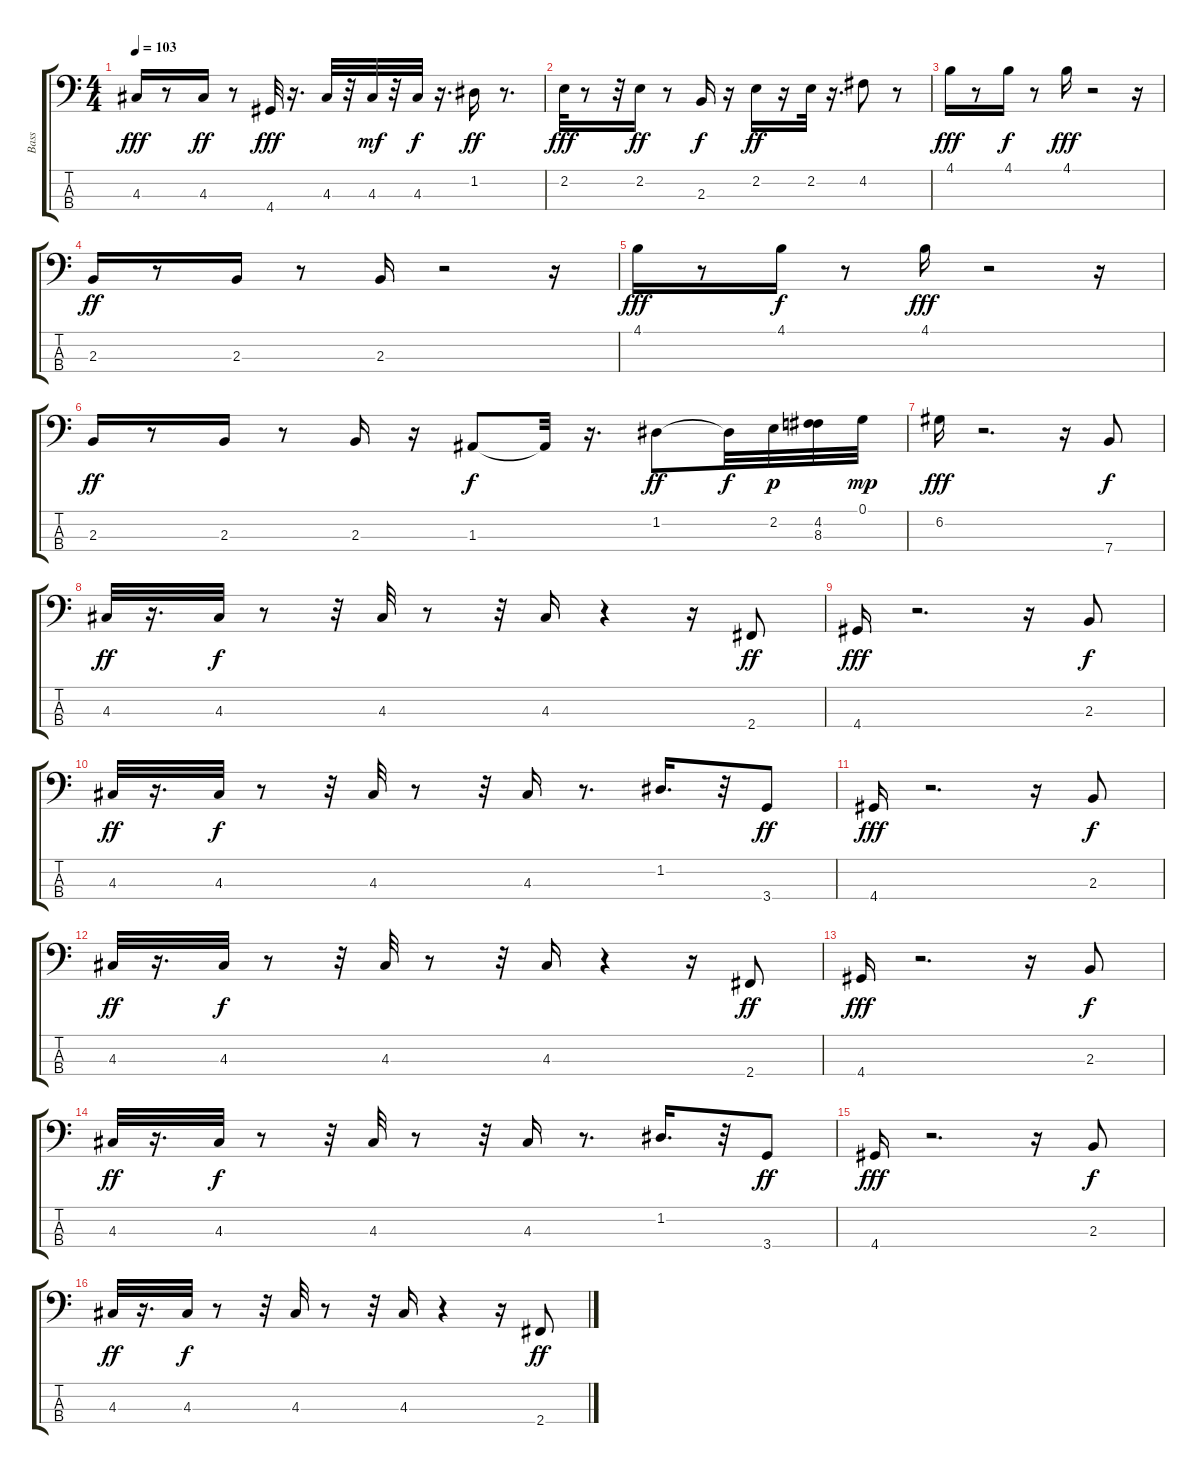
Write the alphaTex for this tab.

\track ("Bass" "Bass") {instrument electricbassfinger}
\staff {score tabs}
\tuning (G2 D2 A1 E1) {hide}
\ts (4 4)
\tempo 103
\clef f4
\ks c
4.3.16{dy fff} r.8 4.3.16{dy ff} r.8 4.4.32{dy fff} r.16{d} 4.3.32 r.32 4.3.32{dy mf} r.32 4.3.32{dy f} r.16{d} 1.2.16{dy ff} r.8{d} |
2.2.32{dy fff} r.8 r.32 2.2.16{dy ff} r.8 2.3.16{dy f} r.16 2.2.16{dy ff} r.16 2.2.32 r.16{d} 4.2.8 r.8 |
4.1.16{dy fff} r.8 4.1.16{dy f} r.8 4.1.16{dy fff} r.2 r.16 |
2.3.16{dy ff} r.8 2.3.16 r.8 2.3.16 r.2 r.16 |
4.1.16{dy fff} r.8 4.1.16{dy f} r.8 4.1.16{dy fff} r.2 r.16 |
2.3.16{dy ff} r.8 2.3.16 r.8 2.3.16 r.16 1.3.8{dy f} 1.3{t}.32 r.16{d} 1.2.8{dy ff} 1.2{t}.32{dy f} 2.2.32{dy p} (4.2 8.3).32 0.1.32{dy mp} |
6.2.16{dy fff} r.2{d} r.16 7.4.8{dy f} |
4.3.32{dy ff} r.16{d} 4.3.32{dy f} r.8 r.32 4.3.32 r.8 r.32 4.3.16 r.4 r.16 2.4.8{dy ff} |
4.4.16{dy fff} r.2{d} r.16 2.3.8{dy f} |
4.3.32{dy ff} r.16{d} 4.3.32{dy f} r.8 r.32 4.3.32 r.8 r.32 4.3.16 r.8{d} 1.2.16{d} r.32 3.4.8{dy ff} |
4.4.16{dy fff} r.2{d} r.16 2.3.8{dy f} |
4.3.32{dy ff} r.16{d} 4.3.32{dy f} r.8 r.32 4.3.32 r.8 r.32 4.3.16 r.4 r.16 2.4.8{dy ff} |
4.4.16{dy fff} r.2{d} r.16 2.3.8{dy f} |
4.3.32{dy ff} r.16{d} 4.3.32{dy f} r.8 r.32 4.3.32 r.8 r.32 4.3.16 r.8{d} 1.2.16{d} r.32 3.4.8{dy ff} |
4.4.16{dy fff} r.2{d} r.16 2.3.8{dy f} |
4.3.32{dy ff} r.16{d} 4.3.32{dy f} r.8 r.32 4.3.32 r.8 r.32 4.3.16 r.4 r.16 2.4.8{dy ff}
